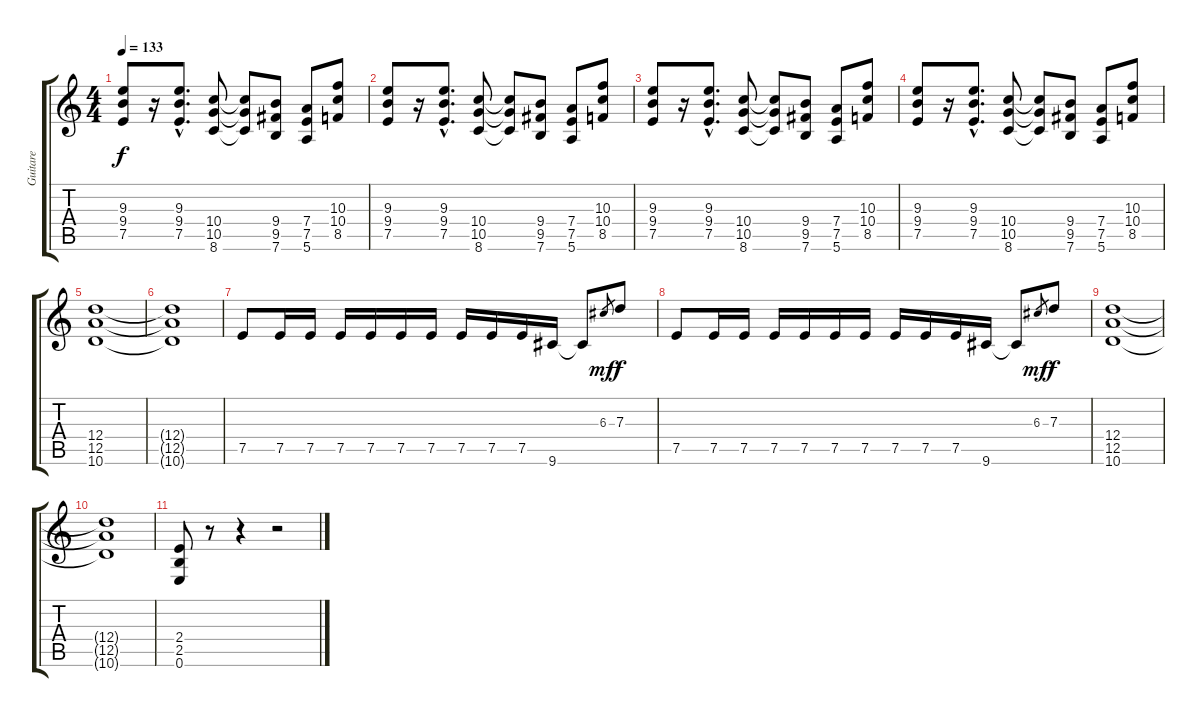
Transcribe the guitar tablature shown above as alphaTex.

\track ("Guitare" "Guitare") {instrument distortionguitar}
\staff {score tabs}
\tuning (E4 B3 G3 D3 A2 E2) {hide}
\ts (4 4)
\tempo 133
\clef g2
\ks c
(9.3 9.4 7.5).8{dy f} r.16 (9.3{hac} 9.4{hac} 7.5{hac}).8{d} (10.4 10.5 8.6).8 (10.4{t} 10.5{t} 8.6{t}).8 (9.4 9.5 7.6).8 (7.4 7.5 5.6).8 (10.3 10.4 8.5).8 |
(9.3 9.4 7.5).8 r.16 (9.3{hac} 9.4{hac} 7.5{hac}).8{d} (10.4 10.5 8.6).8 (10.4{t} 10.5{t} 8.6{t}).8 (9.4 9.5 7.6).8 (7.4 7.5 5.6).8 (10.3 10.4 8.5).8 |
(9.3 9.4 7.5).8 r.16 (9.3{hac} 9.4{hac} 7.5{hac}).8{d} (10.4 10.5 8.6).8 (10.4{t} 10.5{t} 8.6{t}).8 (9.4 9.5 7.6).8 (7.4 7.5 5.6).8 (10.3 10.4 8.5).8 |
(9.3 9.4 7.5).8 r.16 (9.3{hac} 9.4{hac} 7.5{hac}).8{d} (10.4 10.5 8.6).8 (10.4{t} 10.5{t} 8.6{t}).8 (9.4 9.5 7.6).8 (7.4 7.5 5.6).8 (10.3 10.4 8.5).8 |
(12.4 12.5 10.6).1 |
(12.4{t} 12.5{t} 10.6{t}).1 |
7.5.8 7.5.16 7.5.16 7.5.16 7.5.16 7.5.16 7.5.16 7.5.16 7.5.16 7.5.16 9.6.16 9.6{t}.8 6.3.8{gr dy mf} 7.3.8{dy f} |
7.5.8 7.5.16 7.5.16 7.5.16 7.5.16 7.5.16 7.5.16 7.5.16 7.5.16 7.5.16 9.6.16 9.6{t}.8 6.3.8{gr dy mf} 7.3.8{dy f} |
(12.4 12.5 10.6).1 |
(12.4{t} 12.5{t} 10.6{t}).1 |
(2.4 2.5 0.6).8 r.8 r.4 r.2
